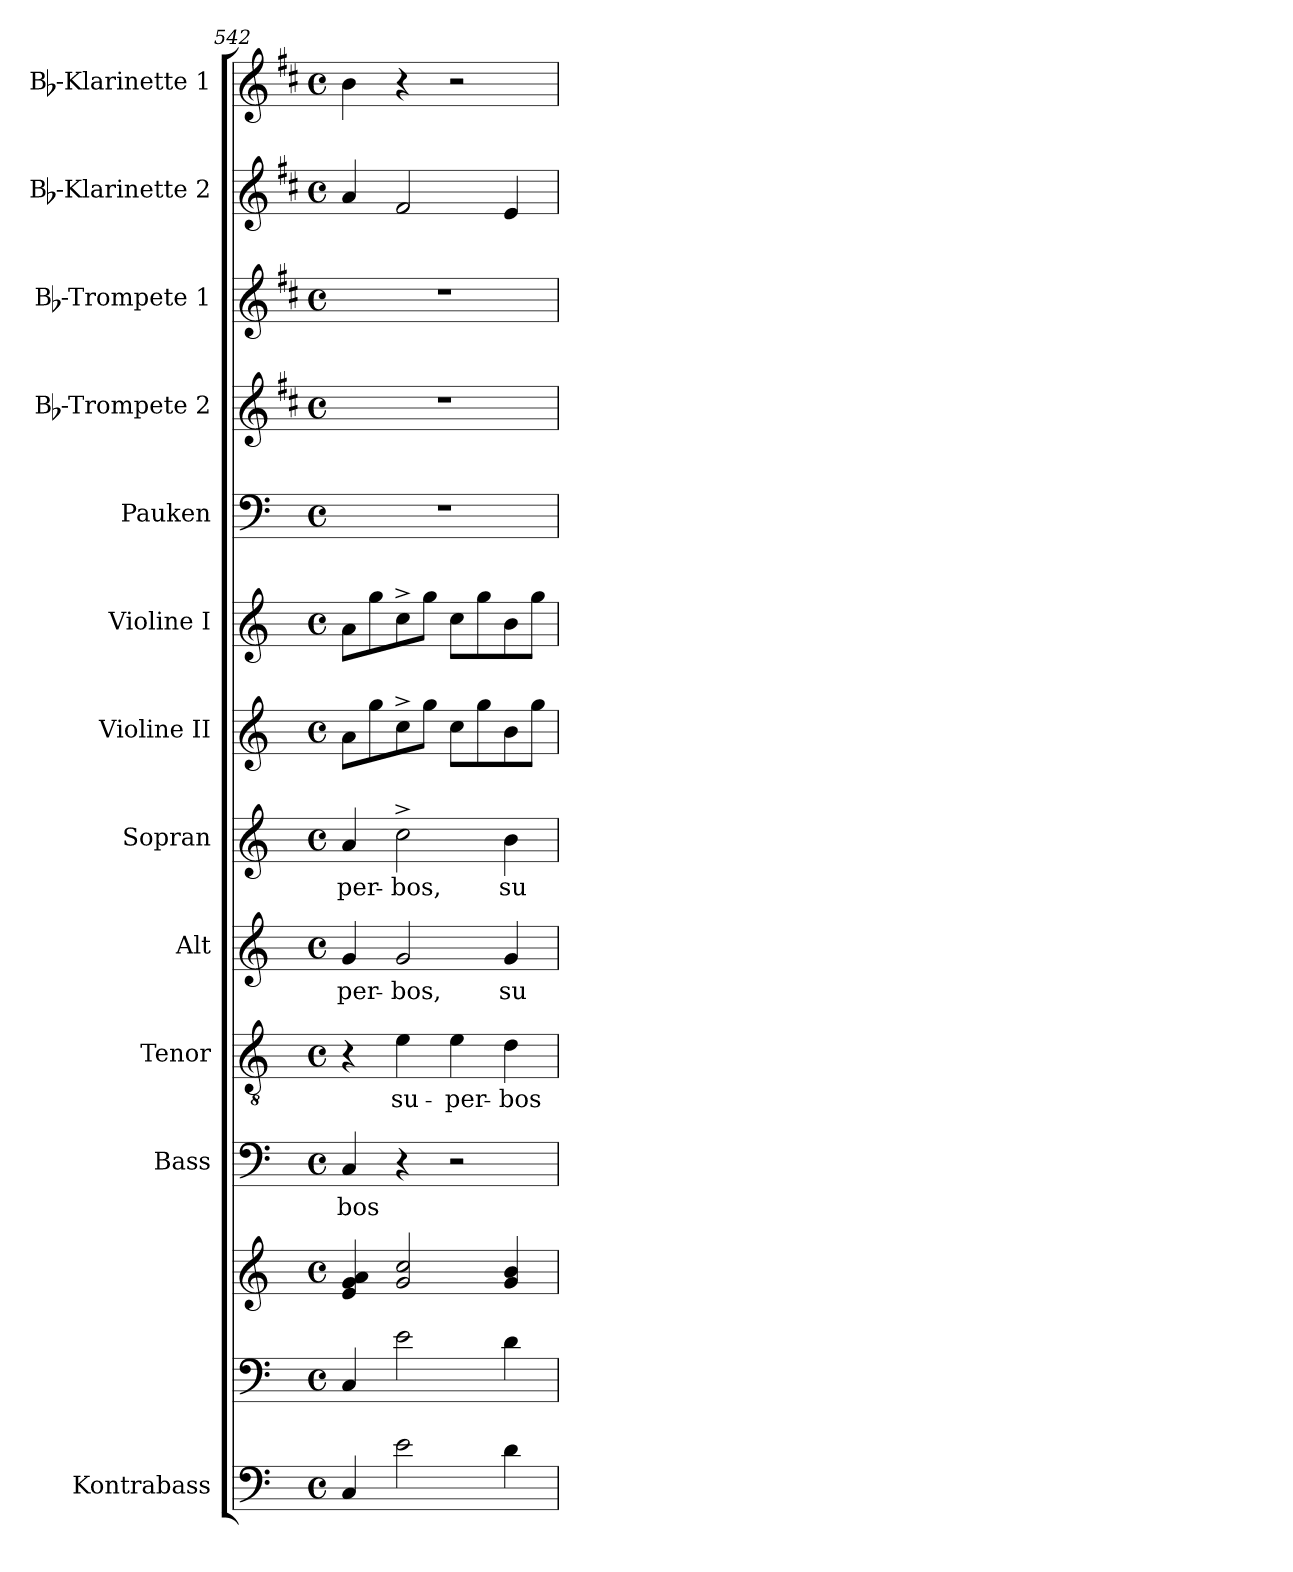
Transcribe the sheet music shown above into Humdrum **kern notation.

**kern	**kern	**kern	**kern	**text	**kern	**text	**kern	**text	**kern	**text	**kern	**kern	**kern	**kern	**kern	**kern	**kern
*part13	*part12	*part12	*part11	*part11	*part10	*part10	*part9	*part9	*part8	*part8	*part7	*part6	*part5	*part4	*part3	*part2	*part1
*staff14	*staff13	*staff12	*staff11	*staff11	*staff10	*staff10	*staff9	*staff9	*staff8	*staff8	*staff7	*staff6	*staff5	*staff4	*staff3	*staff2	*staff1
*I"Kontrabass	*	*	*I"Bass	*	*I"Tenor	*	*I"Alt	*	*I"Sopran	*	*I"Violine II	*I"Violine I	*I"Pauken	*I"Bb-Trompete 2	*I"Bb-Trompete 1	*I"Bb-Klarinette 2	*I"Bb-Klarinette 1
*I'Kb.	*	*	*I'B.	*	*I'T.	*	*I'A.	*	*I'S.	*	*I'Vl. II	*I'Vl. I	*I'Pk.	*I'Bb Trp. 2	*I'Bb Trp. 1	*I'Bb Kl. 2	*I'Bb Kl. 1
*clefF4	*clefF4	*clefG2	*clefF4	*	*clefGv2	*	*clefG2	*	*clefG2	*	*clefG2	*clefG2	*clefF4	*clefG2	*clefG2	*clefG2	*clefG2
*ITrd7c12	*	*	*	*	*	*	*	*	*	*	*	*	*	*ITrd1c2	*ITrd1c2	*ITrd1c2	*ITrd1c2
*k[]	*k[]	*k[]	*k[]	*	*k[]	*	*k[]	*	*k[]	*	*k[]	*k[]	*k[]	*k[]	*k[]	*k[]	*k[]
*C:	*C:	*C:	*C:	*	*C:	*	*C:	*	*C:	*	*C:	*C:	*C:	*C:	*C:	*C:	*C:
*M4/4	*M4/4	*M4/4	*M4/4	*	*M4/4	*	*M4/4	*	*M4/4	*	*M4/4	*M4/4	*M4/4	*M4/4	*M4/4	*M4/4	*M4/4
*met(c)	*met(c)	*met(c)	*met(c)	*	*met(c)	*	*met(c)	*	*met(c)	*	*met(c)	*met(c)	*met(c)	*met(c)	*met(c)	*met(c)	*met(c)
=542	=542	=542	=542	=542	=542	=542	=542	=542	=542	=542	=542	=542	=542	=542	=542	=542	=542
!	!	!	!	!LO:LY:b	!	!	!	!LO:LY:b	!	!LO:LY:b	!	!	!	!	!	!	!
4CC/	4C/	4e/ 4g/ 4a/	4C/	-bos	4r	.	4g/	-per-	4a/	-per-	8a\L	8a\L	1r	1r	1r	4g/	4a\
.	.	.	.	.	.	.	.	.	.	.	8gg\	8gg\	.	.	.	.	.
!	!	!	!	!	!	!LO:LY:b	!	!LO:LY:b	!	!LO:LY:b	!	!	!	!	!	!	!
2E\	2e\	2g/ 2cc/	4r	.	4e\	su-	2g/	-bos,	2cc^>\	-bos,	8cc^>\	8cc^>\	.	.	.	2e/	4r
.	.	.	.	.	.	.	.	.	.	.	8gg\J	8gg\J	.	.	.	.	.
!	!	!	!	!	!	!LO:LY:b	!	!	!	!	!	!	!	!	!	!	!
.	.	.	2r	.	4e\	-per-	.	.	.	.	8cc\L	8cc\L	.	.	.	.	2r
.	.	.	.	.	.	.	.	.	.	.	8gg\	8gg\	.	.	.	.	.
!	!	!	!	!	!	!LO:LY:b	!	!LO:LY:b	!	!LO:LY:b	!	!	!	!	!	!	!
4D\	4d\	4g/ 4b/	.	.	4d\	-bos	4g/	su-	4b\	su-	8b\	8b\	.	.	.	4d/	.
.	.	.	.	.	.	.	.	.	.	.	8gg\J	8gg\J	.	.	.	.	.
=	=	=	=	=	=	=	=	=	=	=	=	=	=	=	=	=	=
*-	*-	*-	*-	*-	*-	*-	*-	*-	*-	*-	*-	*-	*-	*-	*-	*-	*-
